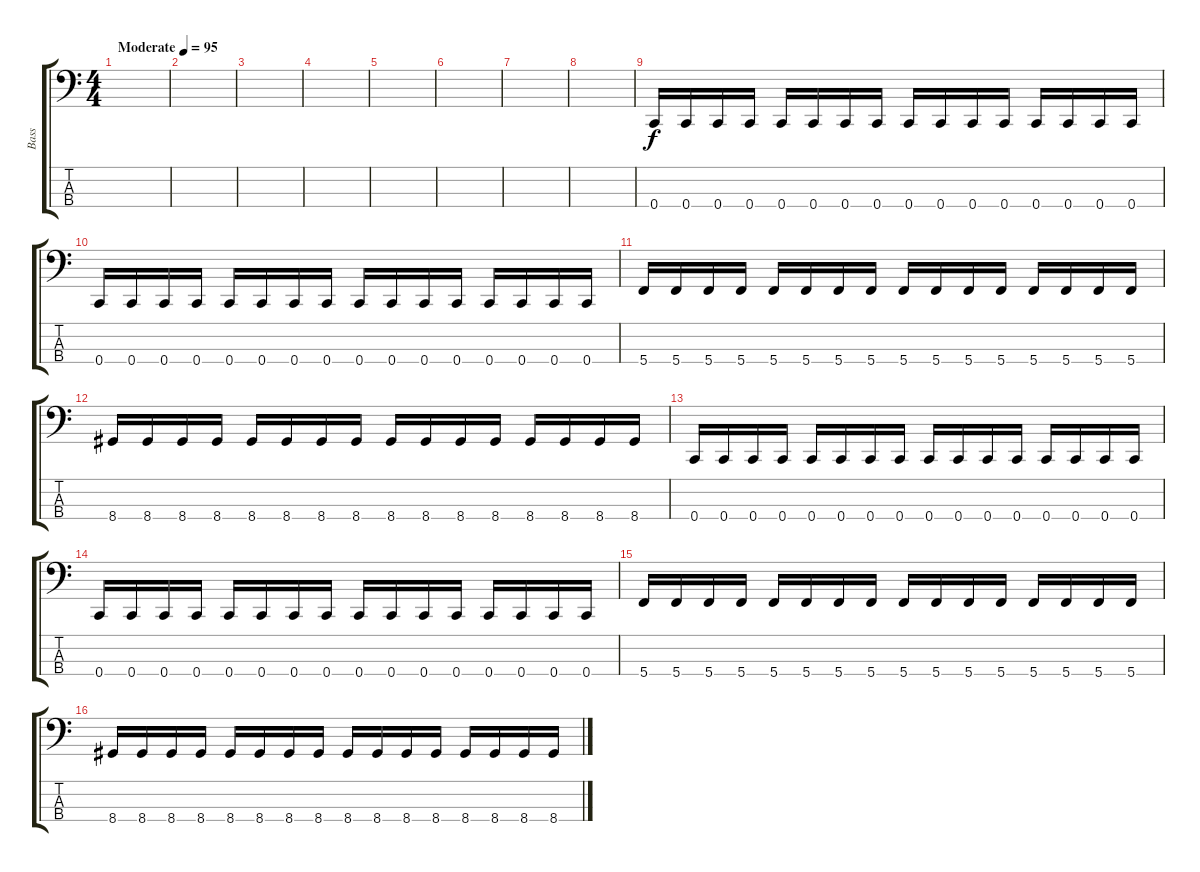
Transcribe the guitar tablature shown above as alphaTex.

\track ("Bass" "Bass") {instrument electricbassfinger}
\staff {score tabs}
\tuning (F2 C2 G1 C1) {hide}
\ts (4 4)
\tempo (95 "Moderate")
\clef f4
\ks c
|
|
|
|
|
|
|
|
0.4.16 0.4.16 0.4.16 0.4.16 0.4.16 0.4.16 0.4.16 0.4.16 0.4.16 0.4.16 0.4.16 0.4.16 0.4.16 0.4.16 0.4.16 0.4.16 |
0.4.16 0.4.16 0.4.16 0.4.16 0.4.16 0.4.16 0.4.16 0.4.16 0.4.16 0.4.16 0.4.16 0.4.16 0.4.16 0.4.16 0.4.16 0.4.16 |
5.4.16 5.4.16 5.4.16 5.4.16 5.4.16 5.4.16 5.4.16 5.4.16 5.4.16 5.4.16 5.4.16 5.4.16 5.4.16 5.4.16 5.4.16 5.4.16 |
8.4.16 8.4.16 8.4.16 8.4.16 8.4.16 8.4.16 8.4.16 8.4.16 8.4.16 8.4.16 8.4.16 8.4.16 8.4.16 8.4.16 8.4.16 8.4.16 |
0.4.16 0.4.16 0.4.16 0.4.16 0.4.16 0.4.16 0.4.16 0.4.16 0.4.16 0.4.16 0.4.16 0.4.16 0.4.16 0.4.16 0.4.16 0.4.16 |
0.4.16 0.4.16 0.4.16 0.4.16 0.4.16 0.4.16 0.4.16 0.4.16 0.4.16 0.4.16 0.4.16 0.4.16 0.4.16 0.4.16 0.4.16 0.4.16 |
5.4.16 5.4.16 5.4.16 5.4.16 5.4.16 5.4.16 5.4.16 5.4.16 5.4.16 5.4.16 5.4.16 5.4.16 5.4.16 5.4.16 5.4.16 5.4.16 |
8.4.16 8.4.16 8.4.16 8.4.16 8.4.16 8.4.16 8.4.16 8.4.16 8.4.16 8.4.16 8.4.16 8.4.16 8.4.16 8.4.16 8.4.16 8.4.16
